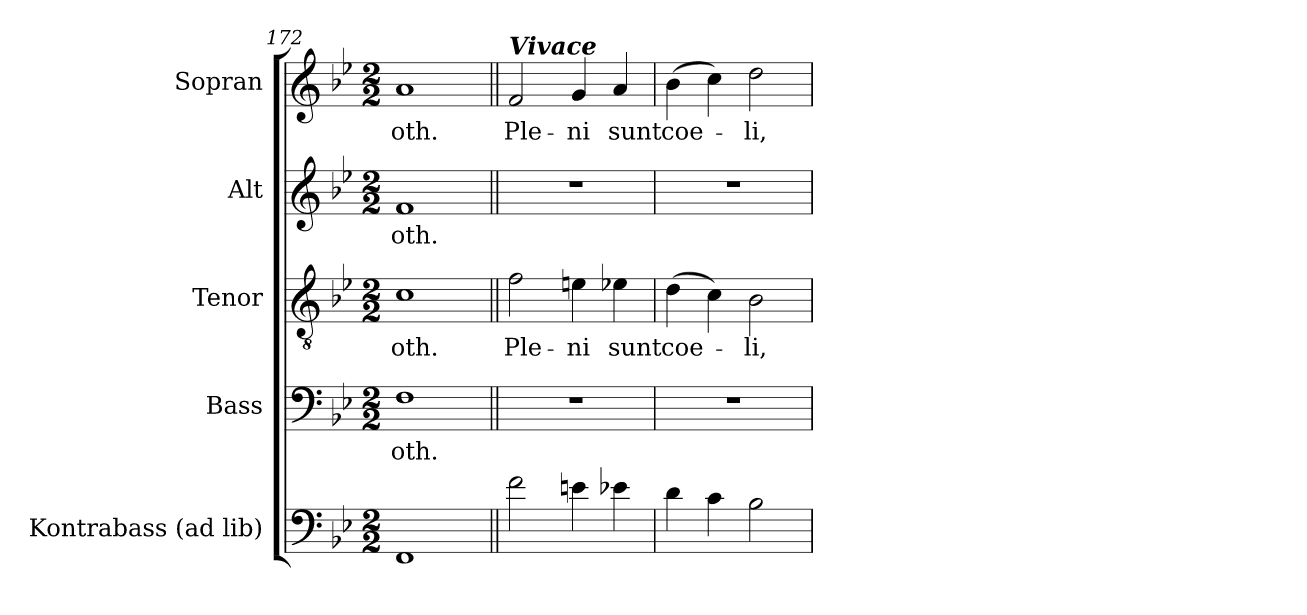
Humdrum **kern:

**kern	**kern	**text	**kern	**text	**kern	**text	**kern	**text
*part5	*part4	*part4	*part3	*part3	*part2	*part2	*part1	*part1
*staff5	*staff4	*staff4	*staff3	*staff3	*staff2	*staff2	*staff1	*staff1
*I"Kontrabass (ad lib)	*I"Bass	*	*I"Tenor	*	*I"Alt	*	*I"Sopran	*
*I'Kb.	*I'B.	*	*I'T.	*	*I'A.	*	*I'S.	*
*clefF4	*clefF4	*	*clefGv2	*	*clefG2	*	*clefG2	*
*ITrd7c12	*	*	*	*	*	*	*	*
*k[b-e-]	*k[b-e-]	*	*k[b-e-]	*	*k[b-e-]	*	*k[b-e-]	*
*B-:	*B-:	*	*B-:	*	*B-:	*	*B-:	*
*M2/2	*M2/2	*	*M2/2	*	*M2/2	*	*M2/2	*
=172	=172	=172	=172	=172	=172	=172	=172	=172
!	!	!LO:LY:b	!	!LO:LY:b	!	!LO:LY:b	!	!LO:LY:b
1FFF	1F	-oth.	1c	-oth.	1f	-oth.	1a	-oth.
!!LO:PB:g=z
=173||	=173||	=173||	=173||	=173||	=173||	=173||	=173||	=173||
!	!	!	!	!	!	!	!LO:TX:a:Bi:t=Vivace	!
!	!	!	!	!LO:LY:b	!	!	!	!LO:LY:b
2F\	1r	.	2f\	Ple-	1r	.	2f/	Ple-
!	!	!	!	!LO:LY:b	!	!	!	!LO:LY:b
4En\	.	.	4en\	-ni	.	.	4g/	-ni
!	!	!	!	!LO:LY:b	!	!	!	!LO:LY:b
4E-X\	.	.	4e-X\	sunt	.	.	4a/	sunt
=174	=174	=174	=174	=174	=174	=174	=174	=174
!	!	!	!	!LO:LY:b	!	!	!	!LO:LY:b
4D\	1r	.	(>4d\	coe-	1r	.	(>4b-\	coe-
4C\	.	.	4c\)	.	.	.	4cc\)	.
!	!	!	!	!LO:LY:b	!	!	!	!LO:LY:b
2BB-\	.	.	2B-\	-li,	.	.	2dd\	-li,
=	=	=	=	=	=	=	=	=
*-	*-	*-	*-	*-	*-	*-	*-	*-
